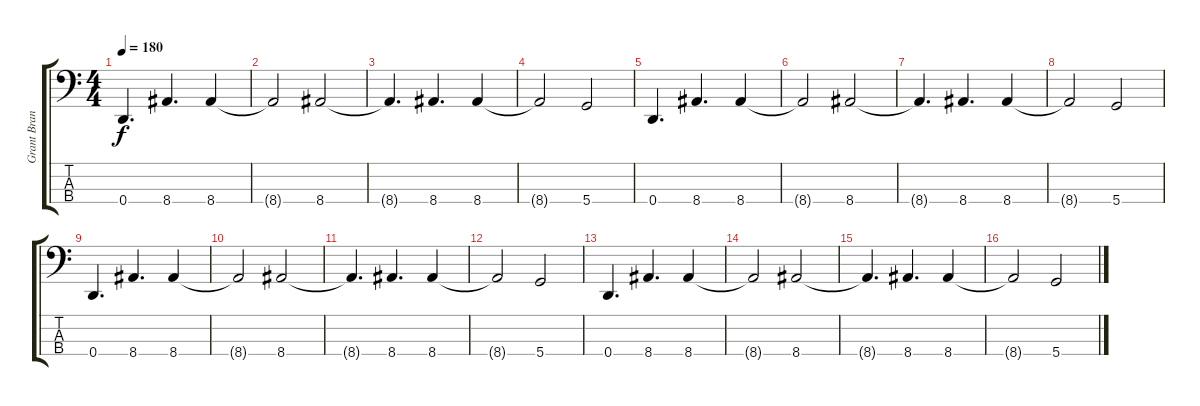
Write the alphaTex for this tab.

\track ("Grant Brandell" "Grant Bran") {instrument electricbassfinger}
\staff {score tabs}
\tuning (G2 D2 A1 D1) {hide}
\ts (4 4)
\tempo 180
\clef f4
\ks c
0.4.4{d dy f} 8.4.4{d} 8.4.4 |
8.4{t}.2 8.4.2 |
8.4{t}.4{d} 8.4.4{d} 8.4.4 |
8.4{t}.2 5.4.2 |
0.4.4{d} 8.4.4{d} 8.4.4 |
8.4{t}.2 8.4.2 |
8.4{t}.4{d} 8.4.4{d} 8.4.4 |
8.4{t}.2 5.4.2 |
0.4.4{d} 8.4.4{d} 8.4.4 |
8.4{t}.2 8.4.2 |
8.4{t}.4{d} 8.4.4{d} 8.4.4 |
8.4{t}.2 5.4.2 |
0.4.4{d} 8.4.4{d} 8.4.4 |
8.4{t}.2 8.4.2 |
8.4{t}.4{d} 8.4.4{d} 8.4.4 |
8.4{t}.2 5.4.2
